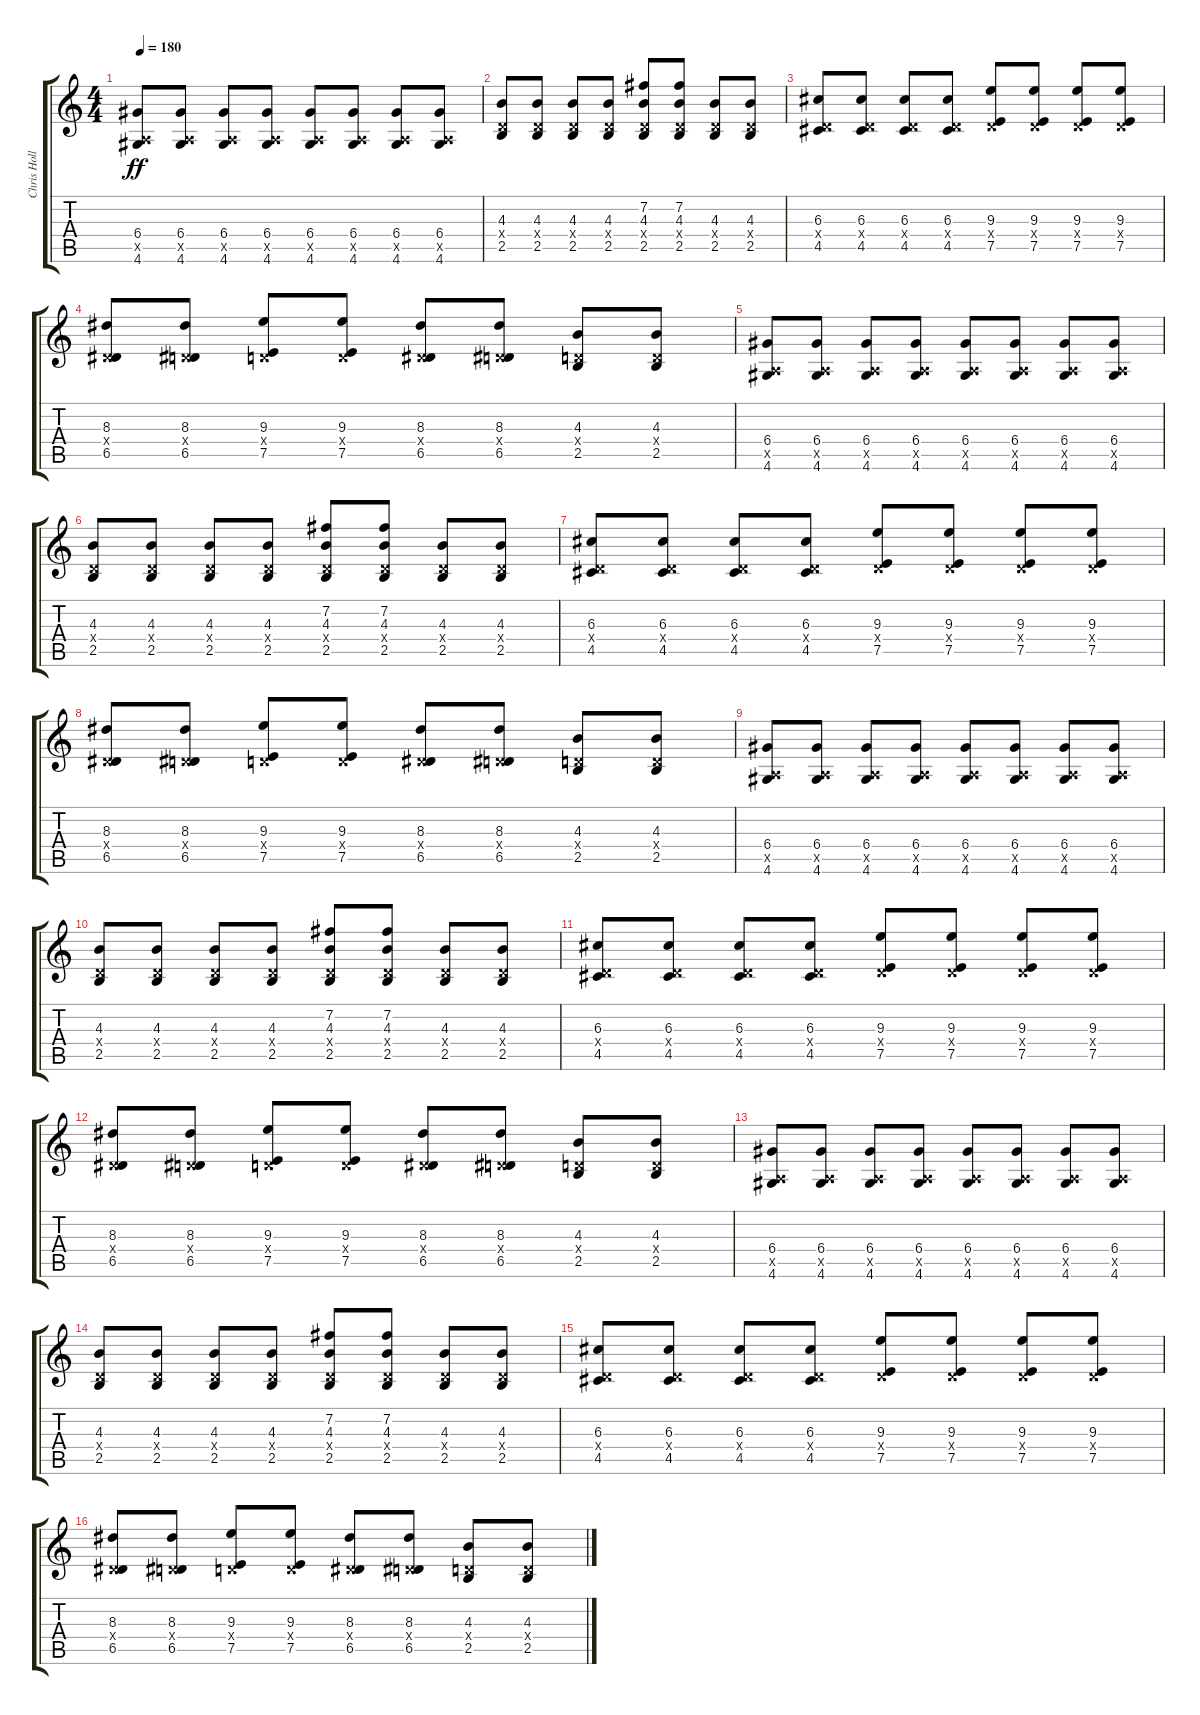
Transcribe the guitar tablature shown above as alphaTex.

\track ("Chris Hollard" "Chris Holl") {instrument distortionguitar}
\staff {score tabs}
\tuning (E4 B3 G3 D3 A2 E2) {hide}
\ts (4 4)
\tempo 180
\clef g2
\ks c
(6.4 0.5{x} 4.6).8{dy ff} (6.4 0.5{x} 4.6).8 (6.4 0.5{x} 4.6).8 (6.4 0.5{x} 4.6).8 (6.4 0.5{x} 4.6).8 (6.4 0.5{x} 4.6).8 (6.4 0.5{x} 4.6).8 (6.4 0.5{x} 4.6).8 |
(4.3 0.4{x} 2.5).8 (4.3 0.4{x} 2.5).8 (4.3 0.4{x} 2.5).8 (4.3 0.4{x} 2.5).8 (7.2 4.3 0.4{x} 2.5).8 (7.2 4.3 0.4{x} 2.5).8 (4.3 0.4{x} 2.5).8 (4.3 0.4{x} 2.5).8 |
(6.3 0.4{x} 4.5).8 (6.3 0.4{x} 4.5).8 (6.3 0.4{x} 4.5).8 (6.3 0.4{x} 4.5).8 (9.3 0.4{x} 7.5).8 (9.3 0.4{x} 7.5).8 (9.3 0.4{x} 7.5).8 (9.3 0.4{x} 7.5).8 |
(8.3 0.4{x} 6.5).8 (8.3 0.4{x} 6.5).8 (9.3 0.4{x} 7.5).8 (9.3 0.4{x} 7.5).8 (8.3 0.4{x} 6.5).8 (8.3 0.4{x} 6.5).8 (4.3 0.4{x} 2.5).8 (4.3 0.4{x} 2.5).8 |
(6.4 0.5{x} 4.6).8 (6.4 0.5{x} 4.6).8 (6.4 0.5{x} 4.6).8 (6.4 0.5{x} 4.6).8 (6.4 0.5{x} 4.6).8 (6.4 0.5{x} 4.6).8 (6.4 0.5{x} 4.6).8 (6.4 0.5{x} 4.6).8 |
(4.3 0.4{x} 2.5).8 (4.3 0.4{x} 2.5).8 (4.3 0.4{x} 2.5).8 (4.3 0.4{x} 2.5).8 (7.2 4.3 0.4{x} 2.5).8 (7.2 4.3 0.4{x} 2.5).8 (4.3 0.4{x} 2.5).8 (4.3 0.4{x} 2.5).8 |
(6.3 0.4{x} 4.5).8 (6.3 0.4{x} 4.5).8 (6.3 0.4{x} 4.5).8 (6.3 0.4{x} 4.5).8 (9.3 0.4{x} 7.5).8 (9.3 0.4{x} 7.5).8 (9.3 0.4{x} 7.5).8 (9.3 0.4{x} 7.5).8 |
(8.3 0.4{x} 6.5).8 (8.3 0.4{x} 6.5).8 (9.3 0.4{x} 7.5).8 (9.3 0.4{x} 7.5).8 (8.3 0.4{x} 6.5).8 (8.3 0.4{x} 6.5).8 (4.3 0.4{x} 2.5).8 (4.3 0.4{x} 2.5).8 |
(6.4 0.5{x} 4.6).8 (6.4 0.5{x} 4.6).8 (6.4 0.5{x} 4.6).8 (6.4 0.5{x} 4.6).8 (6.4 0.5{x} 4.6).8 (6.4 0.5{x} 4.6).8 (6.4 0.5{x} 4.6).8 (6.4 0.5{x} 4.6).8 |
(4.3 0.4{x} 2.5).8 (4.3 0.4{x} 2.5).8 (4.3 0.4{x} 2.5).8 (4.3 0.4{x} 2.5).8 (7.2 4.3 0.4{x} 2.5).8 (7.2 4.3 0.4{x} 2.5).8 (4.3 0.4{x} 2.5).8 (4.3 0.4{x} 2.5).8 |
(6.3 0.4{x} 4.5).8 (6.3 0.4{x} 4.5).8 (6.3 0.4{x} 4.5).8 (6.3 0.4{x} 4.5).8 (9.3 0.4{x} 7.5).8 (9.3 0.4{x} 7.5).8 (9.3 0.4{x} 7.5).8 (9.3 0.4{x} 7.5).8 |
(8.3 0.4{x} 6.5).8 (8.3 0.4{x} 6.5).8 (9.3 0.4{x} 7.5).8 (9.3 0.4{x} 7.5).8 (8.3 0.4{x} 6.5).8 (8.3 0.4{x} 6.5).8 (4.3 0.4{x} 2.5).8 (4.3 0.4{x} 2.5).8 |
(6.4 0.5{x} 4.6).8 (6.4 0.5{x} 4.6).8 (6.4 0.5{x} 4.6).8 (6.4 0.5{x} 4.6).8 (6.4 0.5{x} 4.6).8 (6.4 0.5{x} 4.6).8 (6.4 0.5{x} 4.6).8 (6.4 0.5{x} 4.6).8 |
(4.3 0.4{x} 2.5).8 (4.3 0.4{x} 2.5).8 (4.3 0.4{x} 2.5).8 (4.3 0.4{x} 2.5).8 (7.2 4.3 0.4{x} 2.5).8 (7.2 4.3 0.4{x} 2.5).8 (4.3 0.4{x} 2.5).8 (4.3 0.4{x} 2.5).8 |
(6.3 0.4{x} 4.5).8 (6.3 0.4{x} 4.5).8 (6.3 0.4{x} 4.5).8 (6.3 0.4{x} 4.5).8 (9.3 0.4{x} 7.5).8 (9.3 0.4{x} 7.5).8 (9.3 0.4{x} 7.5).8 (9.3 0.4{x} 7.5).8 |
(8.3 0.4{x} 6.5).8 (8.3 0.4{x} 6.5).8 (9.3 0.4{x} 7.5).8 (9.3 0.4{x} 7.5).8 (8.3 0.4{x} 6.5).8 (8.3 0.4{x} 6.5).8 (4.3 0.4{x} 2.5).8 (4.3 0.4{x} 2.5).8
